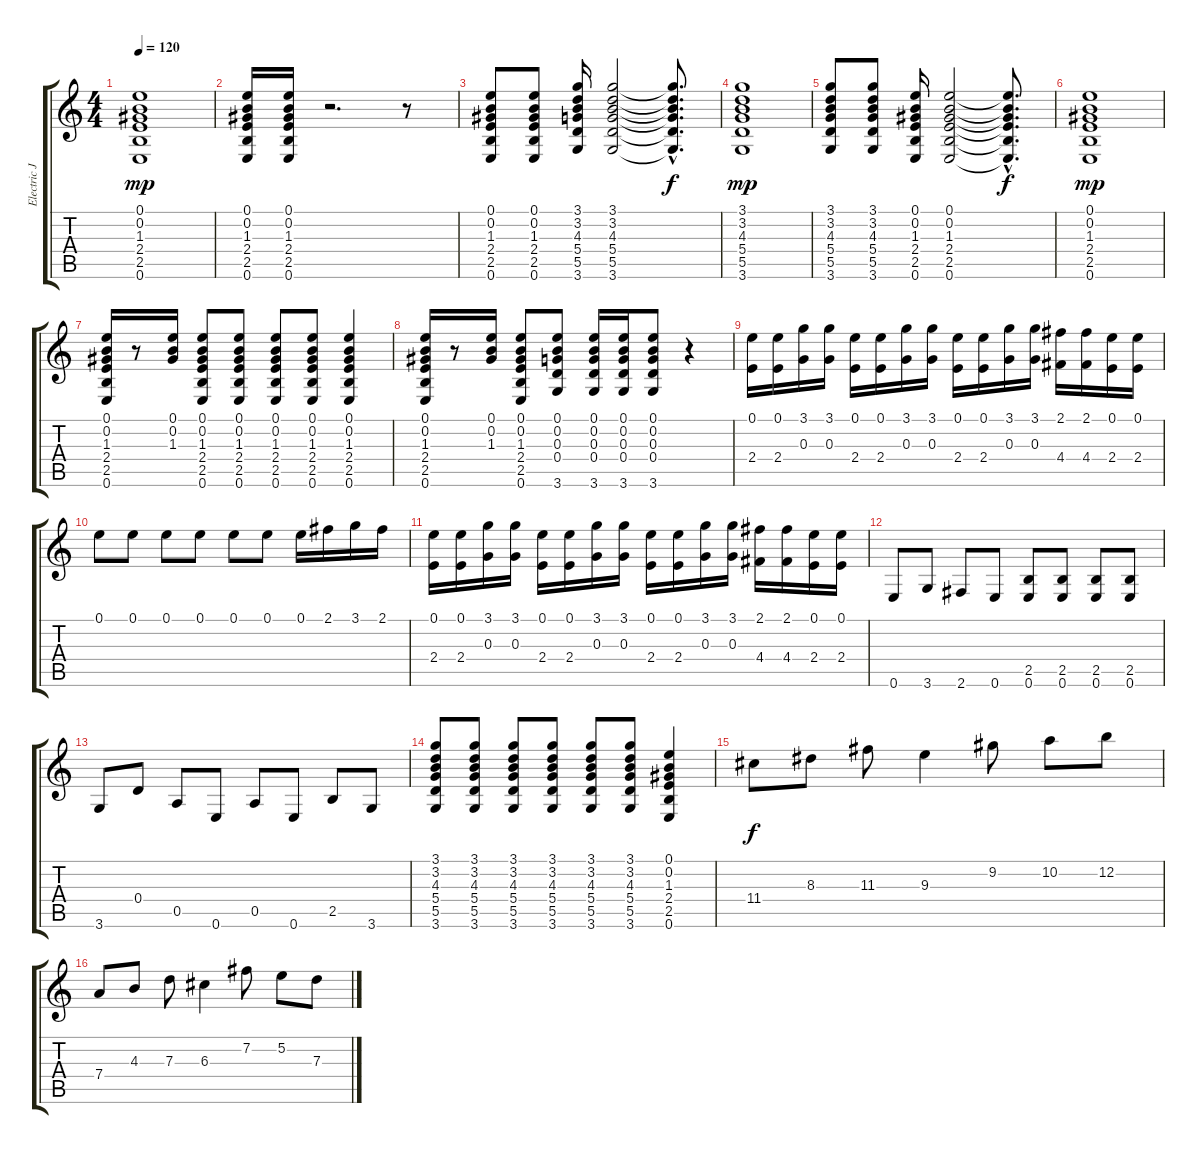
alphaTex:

\track ("Electric Jazz Guitar" "Electric J") {instrument electricguitarjazz}
\staff {score tabs}
\tuning (E4 B3 G3 D3 A2 E2) {hide}
\ts (4 4)
\tempo 120
\clef g2
\ks c
(0.1 0.2 1.3 2.4 2.5 0.6).1{dy mp} |
(0.1 0.2 1.3 2.4 2.5 0.6).16 (0.1 0.2 1.3 2.4 2.5 0.6).16 r.2{d} r.8 |
(0.1 0.2 1.3 2.4 2.5 0.6).8 (0.1 0.2 1.3 2.4 2.5 0.6).8 (3.1 3.2 4.3 5.4 5.5 3.6).16 (3.1 3.2 4.3 5.4 5.5 3.6).2 (3.1{hac t} 3.2{hac t} 4.3{hac t} 5.4{hac t} 5.5{hac t} 3.6{hac t}).8{d dy f} |
(3.1 3.2 4.3 5.4 5.5 3.6).1{dy mp} |
(3.1 3.2 4.3 5.4 5.5 3.6).8 (3.1 3.2 4.3 5.4 5.5 3.6).8 (0.1 0.2 1.3 2.4 2.5 0.6).16 (0.1 0.2 1.3 2.4 2.5 0.6).2 (0.1{hac t} 0.2{hac t} 1.3{hac t} 2.4{hac t} 2.5{hac t} 0.6{hac t}).8{d dy f} |
(0.1 0.2 1.3 2.4 2.5 0.6).1{dy mp} |
(0.1 0.2 1.3 2.4 2.5 0.6).16 r.8 (0.1 0.2 1.3).16 (0.1 0.2 1.3 2.4 2.5 0.6).8 (0.1 0.2 1.3 2.4 2.5 0.6).8 (0.1 0.2 1.3 2.4 2.5 0.6).8 (0.1 0.2 1.3 2.4 2.5 0.6).8 (0.1 0.2 1.3 2.4 2.5 0.6).4 |
(0.1 0.2 1.3 2.4 2.5 0.6).16 r.8 (0.1 0.2 1.3).16 (0.1 0.2 1.3 2.4 2.5 0.6).8 (0.1 0.2 0.3 0.4 3.6).8 (0.1 0.2 0.3 0.4 3.6).16 (0.1 0.2 0.3 0.4 3.6).16 (0.1 0.2 0.3 0.4 3.6).8 r.4 |
(0.1 2.4).16 (0.1 2.4).16 (3.1 0.3).16 (3.1 0.3).16 (0.1 2.4).16 (0.1 2.4).16 (3.1 0.3).16 (3.1 0.3).16 (0.1 2.4).16 (0.1 2.4).16 (3.1 0.3).16 (3.1 0.3).16 (2.1 4.4).16 (2.1 4.4).16 (0.1 2.4).16 (0.1 2.4).16 |
0.1.8 0.1.8 0.1.8 0.1.8 0.1.8 0.1.8 0.1.16 2.1.16 3.1.16 2.1.16 |
(0.1 2.4).16 (0.1 2.4).16 (3.1 0.3).16 (3.1 0.3).16 (0.1 2.4).16 (0.1 2.4).16 (3.1 0.3).16 (3.1 0.3).16 (0.1 2.4).16 (0.1 2.4).16 (3.1 0.3).16 (3.1 0.3).16 (2.1 4.4).16 (2.1 4.4).16 (0.1 2.4).16 (0.1 2.4).16 |
0.6.8 3.6.8 2.6.8 0.6.8 (2.5 0.6).8 (2.5 0.6).8 (2.5 0.6).8 (2.5 0.6).8 |
3.6.8 0.4.8 0.5.8 0.6.8 0.5.8 0.6.8 2.5.8 3.6.8 |
(3.1 3.2 4.3 5.4 5.5 3.6).8 (3.1 3.2 4.3 5.4 5.5 3.6).8 (3.1 3.2 4.3 5.4 5.5 3.6).8 (3.1 3.2 4.3 5.4 5.5 3.6).8 (3.1 3.2 4.3 5.4 5.5 3.6).8 (3.1 3.2 4.3 5.4 5.5 3.6).8 (0.1 0.2 1.3 2.4 2.5 0.6).4 |
11.4.8{dy f} 8.3.8 11.3.8 9.3.4 9.2.8 10.2.8 12.2.8 |
7.4.8 4.3.8 7.3.8 6.3.4 7.2.8 5.2.8 7.3.8
